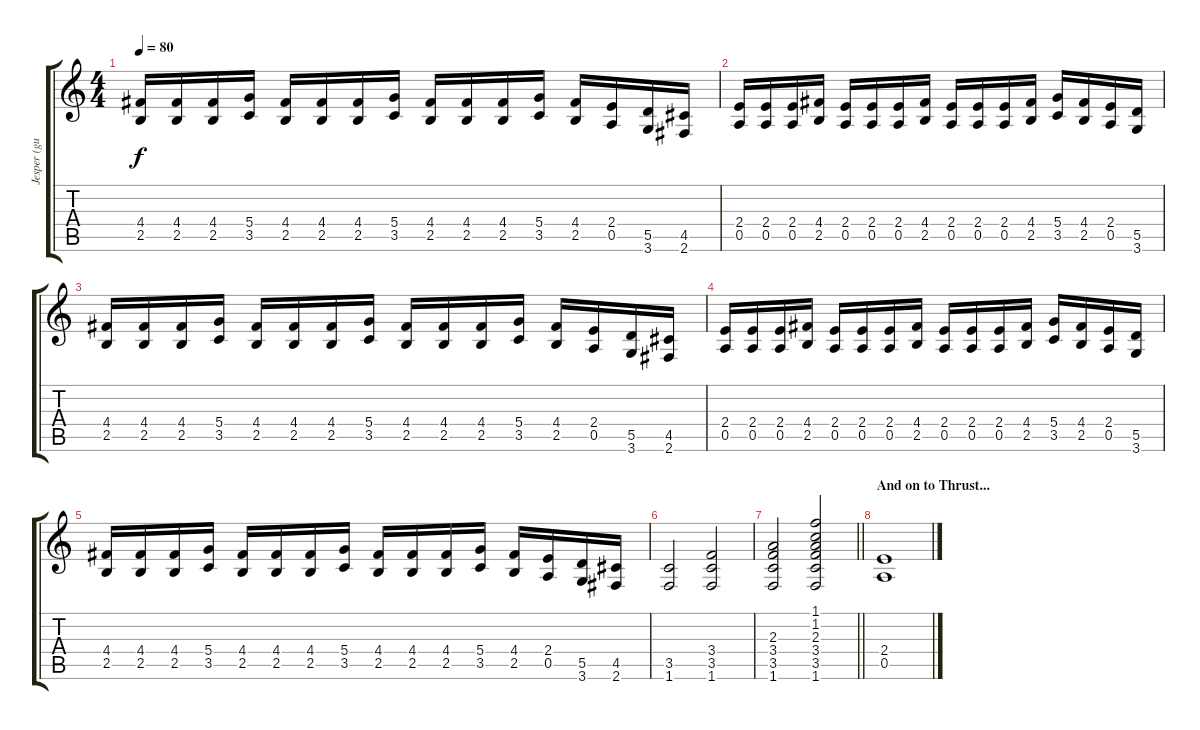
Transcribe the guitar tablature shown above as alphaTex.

\track ("Jesper (guitar)" "Jesper (gu") {instrument distortionguitar}
\staff {score tabs}
\tuning (E4 B3 G3 D3 A2 E2) {hide}
\ts (4 4)
\tempo 80
\clef g2
\ks c
(4.4 2.5).16{dy f} (4.4 2.5).16 (4.4 2.5).16 (5.4 3.5).16 (4.4 2.5).16 (4.4 2.5).16 (4.4 2.5).16 (5.4 3.5).16 (4.4 2.5).16 (4.4 2.5).16 (4.4 2.5).16 (5.4 3.5).16 (4.4 2.5).16 (2.4 0.5).16 (5.5 3.6).16 (4.5 2.6).16 |
(2.4 0.5).16 (2.4 0.5).16 (2.4 0.5).16 (4.4 2.5).16 (2.4 0.5).16 (2.4 0.5).16 (2.4 0.5).16 (4.4 2.5).16 (2.4 0.5).16 (2.4 0.5).16 (2.4 0.5).16 (4.4 2.5).16 (5.4 3.5).16 (4.4 2.5).16 (2.4 0.5).16 (5.5 3.6).16 |
(4.4 2.5).16 (4.4 2.5).16 (4.4 2.5).16 (5.4 3.5).16 (4.4 2.5).16 (4.4 2.5).16 (4.4 2.5).16 (5.4 3.5).16 (4.4 2.5).16 (4.4 2.5).16 (4.4 2.5).16 (5.4 3.5).16 (4.4 2.5).16 (2.4 0.5).16 (5.5 3.6).16 (4.5 2.6).16 |
(2.4 0.5).16 (2.4 0.5).16 (2.4 0.5).16 (4.4 2.5).16 (2.4 0.5).16 (2.4 0.5).16 (2.4 0.5).16 (4.4 2.5).16 (2.4 0.5).16 (2.4 0.5).16 (2.4 0.5).16 (4.4 2.5).16 (5.4 3.5).16 (4.4 2.5).16 (2.4 0.5).16 (5.5 3.6).16 |
(4.4 2.5).16 (4.4 2.5).16 (4.4 2.5).16 (5.4 3.5).16 (4.4 2.5).16 (4.4 2.5).16 (4.4 2.5).16 (5.4 3.5).16 (4.4 2.5).16 (4.4 2.5).16 (4.4 2.5).16 (5.4 3.5).16 (4.4 2.5).16 (2.4 0.5).16 (5.5 3.6).16 (4.5 2.6).16 |
(3.5 1.6).2 (3.4 3.5 1.6).2 |
\barLineRight lightlight
(2.3 3.4 3.5 1.6).2 (1.1 1.2 2.3 3.4 3.5 1.6).2 |
\section ("" "And on to Thrust...")
(2.4 0.5).1
